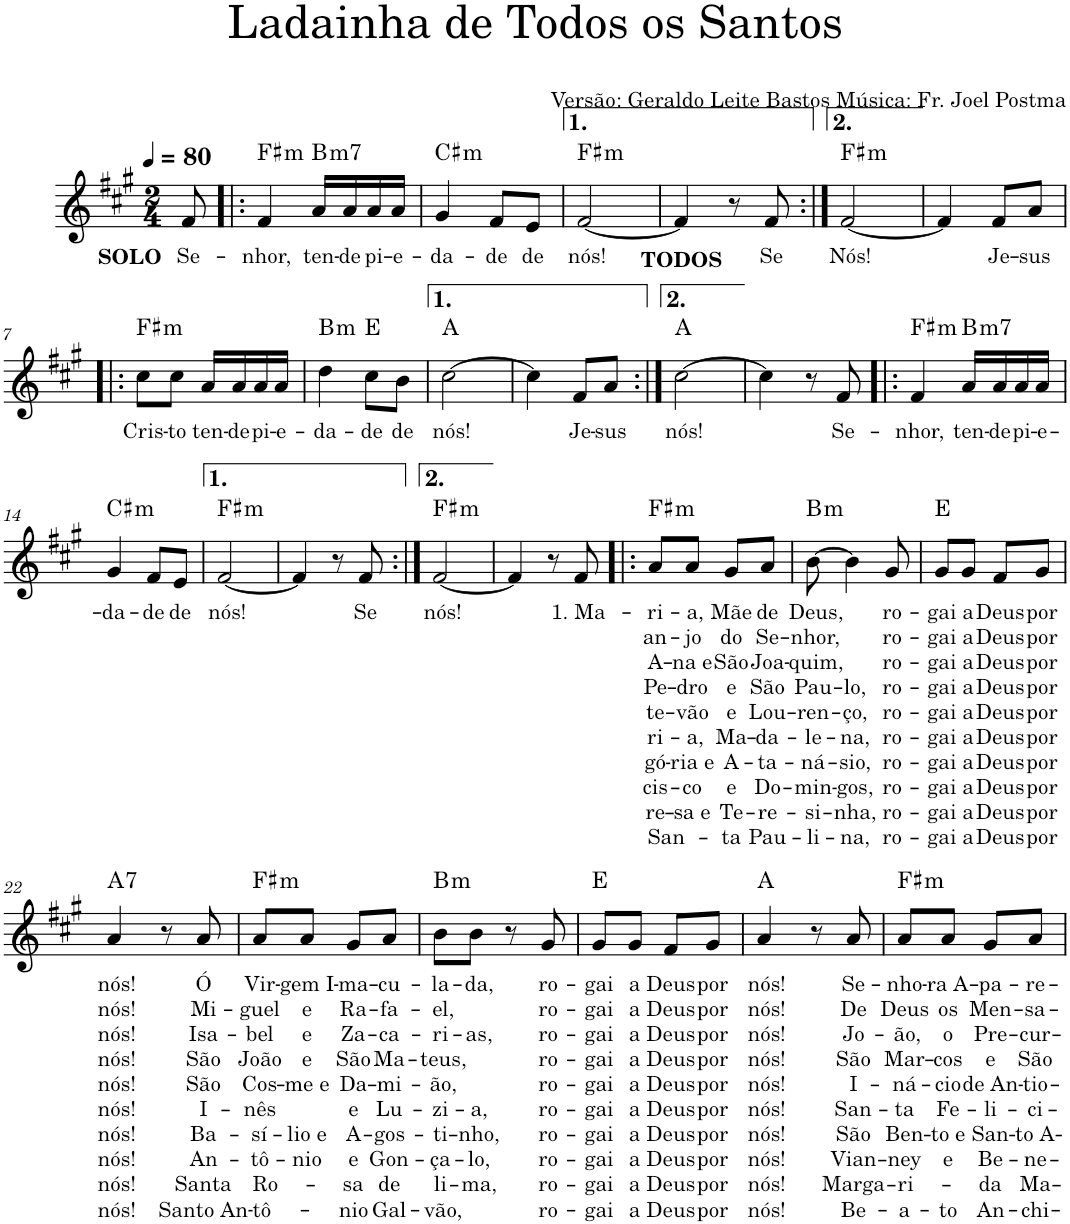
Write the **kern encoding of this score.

**kern	**text	**text	**text	**text	**text	**text	**text	**text	**text	**text	**harte
*part1	*part1	*part1	*part1	*part1	*part1	*part1	*part1	*part1	*part1	*part1	*part1
*staff1	*staff1	*staff1	*staff1	*staff1	*staff1	*staff1	*staff1	*staff1	*staff1	*staff1	*
*I"Voz	*	*	*	*	*	*	*	*	*	*	*
*I'Vo.	*	*	*	*	*	*	*	*	*	*	*
*clefG2	*	*	*	*	*	*	*	*	*	*	*
*k[f#c#g#]	*	*	*	*	*	*	*	*	*	*	*
*M2/4	*	*	*	*	*	*	*	*	*	*	*
*MM80	*	*	*	*	*	*	*	*	*	*	*
=	=	=	=	=	=	=	=	=	=	=	=
!LO:TX:b:B:t=SOLO	!	!	!	!	!	!	!	!	!	!	!
!	!LO:LY:b	!	!	!	!	!	!	!	!	!	!
8f#/	Se-	.	.	.	.	.	.	.	.	.	.
=1!|:	=1!|:	=1!|:	=1!|:	=1!|:	=1!|:	=1!|:	=1!|:	=1!|:	=1!|:	=1!|:	=1!|:
!	!LO:LY:b	!	!	!	!	!	!	!	!	!	!LO:H:kt=m
4f#/	-nhor,	.	.	.	.	.	.	.	.	.	F#:min
!	!LO:LY:b	!	!	!	!	!	!	!	!	!	!LO:H:kt=m7
16a/LL	ten-	.	.	.	.	.	.	.	.	.	B:min7
!	!LO:LY:b	!	!	!	!	!	!	!	!	!	!
16a/	-de	.	.	.	.	.	.	.	.	.	.
!	!LO:LY:b	!	!	!	!	!	!	!	!	!	!
16a/	pi-	.	.	.	.	.	.	.	.	.	.
!	!LO:LY:b	!	!	!	!	!	!	!	!	!	!
16a/JJ	-e-	.	.	.	.	.	.	.	.	.	.
=2	=2	=2	=2	=2	=2	=2	=2	=2	=2	=2	=2
!	!LO:LY:b	!	!	!	!	!	!	!	!	!	!LO:H:kt=m
4g#/	-da-	.	.	.	.	.	.	.	.	.	C#:min
!	!LO:LY:b	!	!	!	!	!	!	!	!	!	!
8f#/L	-de	.	.	.	.	.	.	.	.	.	.
!	!LO:LY:b	!	!	!	!	!	!	!	!	!	!
8e/J	de	.	.	.	.	.	.	.	.	.	.
=3	=3	=3	=3	=3	=3	=3	=3	=3	=3	=3	=3
!	!LO:LY:b	!	!	!	!	!	!	!	!	!	!LO:H:kt=m
[2f#/	nós!	.	.	.	.	.	.	.	.	.	F#:min
=4	=4	=4	=4	=4	=4	=4	=4	=4	=4	=4	=4
!LO:TX:b:B:t=TODOS	!	!	!	!	!	!	!	!	!	!	!
4f#/]	.	.	.	.	.	.	.	.	.	.	.
8r	.	.	.	.	.	.	.	.	.	.	.
!	!LO:LY:b	!	!	!	!	!	!	!	!	!	!
8f#/	Se	.	.	.	.	.	.	.	.	.	.
=5:|!	=5:|!	=5:|!	=5:|!	=5:|!	=5:|!	=5:|!	=5:|!	=5:|!	=5:|!	=5:|!	=5:|!
!	!LO:LY:b	!	!	!	!	!	!	!	!	!	!LO:H:kt=m
[2f#/	Nós!	.	.	.	.	.	.	.	.	.	F#:min
=6	=6	=6	=6	=6	=6	=6	=6	=6	=6	=6	=6
4f#/]	.	.	.	.	.	.	.	.	.	.	.
!	!LO:LY:b	!	!	!	!	!	!	!	!	!	!
8f#/L	Je-	.	.	.	.	.	.	.	.	.	.
!	!LO:LY:b	!	!	!	!	!	!	!	!	!	!
8a/J	-sus	.	.	.	.	.	.	.	.	.	.
!!LO:LB:g=z
=7!|:	=7!|:	=7!|:	=7!|:	=7!|:	=7!|:	=7!|:	=7!|:	=7!|:	=7!|:	=7!|:	=7!|:
!	!LO:LY:b	!	!	!	!	!	!	!	!	!	!LO:H:kt=m
8cc#\L	Cris-	.	.	.	.	.	.	.	.	.	F#:min
!	!LO:LY:b	!	!	!	!	!	!	!	!	!	!
8cc#\J	-to	.	.	.	.	.	.	.	.	.	.
!	!LO:LY:b	!	!	!	!	!	!	!	!	!	!
16a/LL	ten-	.	.	.	.	.	.	.	.	.	.
!	!LO:LY:b	!	!	!	!	!	!	!	!	!	!
16a/	-de	.	.	.	.	.	.	.	.	.	.
!	!LO:LY:b	!	!	!	!	!	!	!	!	!	!
16a/	pi-	.	.	.	.	.	.	.	.	.	.
!	!LO:LY:b	!	!	!	!	!	!	!	!	!	!
16a/JJ	-e-	.	.	.	.	.	.	.	.	.	.
=8	=8	=8	=8	=8	=8	=8	=8	=8	=8	=8	=8
!	!LO:LY:b	!	!	!	!	!	!	!	!	!	!LO:H:kt=m
4dd\	-da-	.	.	.	.	.	.	.	.	.	B:min
!	!LO:LY:b	!	!	!	!	!	!	!	!	!	!
8cc#\L	-de	.	.	.	.	.	.	.	.	.	E:maj
!	!LO:LY:b	!	!	!	!	!	!	!	!	!	!
8b\J	de	.	.	.	.	.	.	.	.	.	.
=9	=9	=9	=9	=9	=9	=9	=9	=9	=9	=9	=9
!	!LO:LY:b	!	!	!	!	!	!	!	!	!	!
[2cc#\	nós!	.	.	.	.	.	.	.	.	.	A:maj
=10	=10	=10	=10	=10	=10	=10	=10	=10	=10	=10	=10
4cc#\]	.	.	.	.	.	.	.	.	.	.	.
!	!LO:LY:b	!	!	!	!	!	!	!	!	!	!
8f#/L	Je-	.	.	.	.	.	.	.	.	.	.
!	!LO:LY:b	!	!	!	!	!	!	!	!	!	!
8a/J	-sus	.	.	.	.	.	.	.	.	.	.
=11:|!	=11:|!	=11:|!	=11:|!	=11:|!	=11:|!	=11:|!	=11:|!	=11:|!	=11:|!	=11:|!	=11:|!
!	!LO:LY:b	!	!	!	!	!	!	!	!	!	!
[2cc#\	nós!	.	.	.	.	.	.	.	.	.	A:maj
=12	=12	=12	=12	=12	=12	=12	=12	=12	=12	=12	=12
4cc#\]	.	.	.	.	.	.	.	.	.	.	.
8r	.	.	.	.	.	.	.	.	.	.	.
!	!LO:LY:b	!	!	!	!	!	!	!	!	!	!
8f#/	Se-	.	.	.	.	.	.	.	.	.	.
=13!|:	=13!|:	=13!|:	=13!|:	=13!|:	=13!|:	=13!|:	=13!|:	=13!|:	=13!|:	=13!|:	=13!|:
!	!LO:LY:b	!	!	!	!	!	!	!	!	!	!LO:H:kt=m
4f#/	-nhor,	.	.	.	.	.	.	.	.	.	F#:min
!	!LO:LY:b	!	!	!	!	!	!	!	!	!	!LO:H:kt=m7
16a/LL	ten-	.	.	.	.	.	.	.	.	.	B:min7
!	!LO:LY:b	!	!	!	!	!	!	!	!	!	!
16a/	-de	.	.	.	.	.	.	.	.	.	.
!	!LO:LY:b	!	!	!	!	!	!	!	!	!	!
16a/	pi-	.	.	.	.	.	.	.	.	.	.
!	!LO:LY:b	!	!	!	!	!	!	!	!	!	!
16a/JJ	-e-	.	.	.	.	.	.	.	.	.	.
!!LO:LB:g=z
=14	=14	=14	=14	=14	=14	=14	=14	=14	=14	=14	=14
!	!LO:LY:b	!	!	!	!	!	!	!	!	!	!LO:H:kt=m
4g#/	-da-	.	.	.	.	.	.	.	.	.	C#:min
!	!LO:LY:b	!	!	!	!	!	!	!	!	!	!
8f#/L	-de	.	.	.	.	.	.	.	.	.	.
!	!LO:LY:b	!	!	!	!	!	!	!	!	!	!
8e/J	de	.	.	.	.	.	.	.	.	.	.
=15	=15	=15	=15	=15	=15	=15	=15	=15	=15	=15	=15
!	!LO:LY:b	!	!	!	!	!	!	!	!	!	!LO:H:kt=m
[2f#/	nós!	.	.	.	.	.	.	.	.	.	F#:min
=16	=16	=16	=16	=16	=16	=16	=16	=16	=16	=16	=16
4f#/]	.	.	.	.	.	.	.	.	.	.	.
8r	.	.	.	.	.	.	.	.	.	.	.
!	!LO:LY:b	!	!	!	!	!	!	!	!	!	!
8f#/	Se	.	.	.	.	.	.	.	.	.	.
=17:|!	=17:|!	=17:|!	=17:|!	=17:|!	=17:|!	=17:|!	=17:|!	=17:|!	=17:|!	=17:|!	=17:|!
!	!LO:LY:b	!	!	!	!	!	!	!	!	!	!LO:H:kt=m
[2f#/	nós!	.	.	.	.	.	.	.	.	.	F#:min
=18	=18	=18	=18	=18	=18	=18	=18	=18	=18	=18	=18
4f#/]	.	.	.	.	.	.	.	.	.	.	.
8r	.	.	.	.	.	.	.	.	.	.	.
!	!LO:LY:b	!	!	!	!	!	!	!	!	!	!
8f#/	1. Ma-	.	.	.	.	.	.	.	.	.	.
=19!|:	=19!|:	=19!|:	=19!|:	=19!|:	=19!|:	=19!|:	=19!|:	=19!|:	=19!|:	=19!|:	=19!|:
!	!LO:LY:b	!LO:LY:b	!LO:LY:b	!LO:LY:b	!LO:LY:b	!LO:LY:b	!LO:LY:b	!LO:LY:b	!LO:LY:b	!LO:LY:b	!LO:H:kt=m
8a/L	-ri-	an-	A-	Pe-	te-	ri-	gó-	cis-	re-	San-	F#:min
!	!LO:LY:b	!LO:LY:b	!LO:LY:b	!LO:LY:b	!LO:LY:b	!LO:LY:b	!LO:LY:b	!LO:LY:b	!LO:LY:b	!	!
8a/J	-a,	-jo	-na e	-dro	-vão	-a,	-ria e	-co	-sa e	.	.
!	!LO:LY:b	!LO:LY:b	!LO:LY:b	!LO:LY:b	!LO:LY:b	!LO:LY:b	!LO:LY:b	!LO:LY:b	!LO:LY:b	!LO:LY:b	!
8g#/L	Mãe	do	São	e	e	Ma-	A-	e	Te-	-ta	.
!	!LO:LY:b	!LO:LY:b	!LO:LY:b	!LO:LY:b	!LO:LY:b	!LO:LY:b	!LO:LY:b	!LO:LY:b	!LO:LY:b	!LO:LY:b	!
8a/J	de	Se-	Joa-	São	Lou-	-da-	-ta-	Do-	-re-	Pau-	.
=20	=20	=20	=20	=20	=20	=20	=20	=20	=20	=20	=20
!	!LO:LY:b	!LO:LY:b	!LO:LY:b	!LO:LY:b	!LO:LY:b	!LO:LY:b	!LO:LY:b	!LO:LY:b	!LO:LY:b	!LO:LY:b	!LO:H:kt=m
[8b\	Deus,	-nhor,	-quim,	Pau-	-ren-	-le-	-ná-	-min-	-si-	-li-	B:min
!	!	!	!	!LO:LY:b	!LO:LY:b	!LO:LY:b	!LO:LY:b	!LO:LY:b	!LO:LY:b	!LO:LY:b	!
4b\]	.	.	.	-lo,	-ço,	-na,	-sio,	-gos,	-nha,	-na,	.
!	!LO:LY:b	!LO:LY:b	!LO:LY:b	!LO:LY:b	!LO:LY:b	!LO:LY:b	!LO:LY:b	!LO:LY:b	!LO:LY:b	!LO:LY:b	!
8g#/	ro-	ro-	ro-	ro-	ro-	ro-	ro-	ro-	ro-	ro-	.
=21	=21	=21	=21	=21	=21	=21	=21	=21	=21	=21	=21
!	!LO:LY:b	!LO:LY:b	!LO:LY:b	!LO:LY:b	!LO:LY:b	!LO:LY:b	!LO:LY:b	!LO:LY:b	!LO:LY:b	!LO:LY:b	!
8g#/L	-gai	-gai	-gai	-gai	-gai	-gai	-gai	-gai	-gai	-gai	E:maj
!	!LO:LY:b	!LO:LY:b	!LO:LY:b	!LO:LY:b	!LO:LY:b	!LO:LY:b	!LO:LY:b	!LO:LY:b	!LO:LY:b	!LO:LY:b	!
8g#/J	a	a	a	a	a	a	a	a	a	a	.
!	!LO:LY:b	!LO:LY:b	!LO:LY:b	!LO:LY:b	!LO:LY:b	!LO:LY:b	!LO:LY:b	!LO:LY:b	!LO:LY:b	!LO:LY:b	!
8f#/L	Deus	Deus	Deus	Deus	Deus	Deus	Deus	Deus	Deus	Deus	.
!	!LO:LY:b	!LO:LY:b	!LO:LY:b	!LO:LY:b	!LO:LY:b	!LO:LY:b	!LO:LY:b	!LO:LY:b	!LO:LY:b	!LO:LY:b	!
8g#/J	por	por	por	por	por	por	por	por	por	por	.
!!LO:LB:g=z
=22	=22	=22	=22	=22	=22	=22	=22	=22	=22	=22	=22
!	!LO:LY:b	!LO:LY:b	!LO:LY:b	!LO:LY:b	!LO:LY:b	!LO:LY:b	!LO:LY:b	!LO:LY:b	!LO:LY:b	!LO:LY:b	!LO:H:kt=7
4a/	nós!	nós!	nós!	nós!	nós!	nós!	nós!	nós!	nós!	nós!	A:7
8r	.	.	.	.	.	.	.	.	.	.	.
!	!LO:LY:b	!LO:LY:b	!LO:LY:b	!LO:LY:b	!LO:LY:b	!LO:LY:b	!LO:LY:b	!LO:LY:b	!LO:LY:b	!LO:LY:b	!
8a/	Ó	Mi-	Isa-	São	São	I-	Ba-	An-	Santa	Santo An-	.
=23	=23	=23	=23	=23	=23	=23	=23	=23	=23	=23	=23
!	!LO:LY:b	!LO:LY:b	!LO:LY:b	!LO:LY:b	!LO:LY:b	!LO:LY:b	!LO:LY:b	!LO:LY:b	!LO:LY:b	!LO:LY:b	!LO:H:kt=m
8a/L	Vir-	-guel	-bel	João	Cos-	-nês	-sí-	-tô-	Ro-	-tô-	F#:min
!	!LO:LY:b	!LO:LY:b	!LO:LY:b	!LO:LY:b	!LO:LY:b	!	!LO:LY:b	!LO:LY:b	!	!	!
8a/J	-gem I-	e	e	e	-me e	.	-lio e	-nio	.	.	.
!	!LO:LY:b	!LO:LY:b	!LO:LY:b	!LO:LY:b	!LO:LY:b	!LO:LY:b	!LO:LY:b	!LO:LY:b	!LO:LY:b	!LO:LY:b	!
8g#/L	-ma-	Ra-	Za-	São	Da-	e	A-	e	-sa	-nio	.
!	!LO:LY:b	!LO:LY:b	!LO:LY:b	!LO:LY:b	!LO:LY:b	!LO:LY:b	!LO:LY:b	!LO:LY:b	!LO:LY:b	!LO:LY:b	!
8a/J	-cu-	-fa-	-ca-	Ma-	-mi-	Lu-	-gos-	Gon-	de	Gal-	.
=24	=24	=24	=24	=24	=24	=24	=24	=24	=24	=24	=24
!	!LO:LY:b	!LO:LY:b	!LO:LY:b	!LO:LY:b	!LO:LY:b	!LO:LY:b	!LO:LY:b	!LO:LY:b	!LO:LY:b	!LO:LY:b	!LO:H:kt=m
8b\L	-la-	-el,	-ri-	-teus,	-ão,	-zi-	-ti-	-ça-	li-	-vão,	B:min
!	!LO:LY:b	!	!LO:LY:b	!	!	!LO:LY:b	!LO:LY:b	!LO:LY:b	!LO:LY:b	!	!
8b\J	-da,	.	-as,	.	.	-a,	-nho,	-lo,	-ma,	.	.
8r	.	.	.	.	.	.	.	.	.	.	.
!	!LO:LY:b	!LO:LY:b	!LO:LY:b	!LO:LY:b	!LO:LY:b	!LO:LY:b	!LO:LY:b	!LO:LY:b	!LO:LY:b	!LO:LY:b	!
8g#/	ro-	ro-	ro-	ro-	ro-	ro-	ro-	ro-	ro-	ro-	.
=25	=25	=25	=25	=25	=25	=25	=25	=25	=25	=25	=25
!	!LO:LY:b	!LO:LY:b	!LO:LY:b	!LO:LY:b	!LO:LY:b	!LO:LY:b	!LO:LY:b	!LO:LY:b	!LO:LY:b	!LO:LY:b	!
8g#/L	-gai	-gai	-gai	-gai	-gai	-gai	-gai	-gai	-gai	-gai	E:maj
!	!LO:LY:b	!LO:LY:b	!LO:LY:b	!LO:LY:b	!LO:LY:b	!LO:LY:b	!LO:LY:b	!LO:LY:b	!LO:LY:b	!LO:LY:b	!
8g#/J	a	a	a	a	a	a	a	a	a	a	.
!	!LO:LY:b	!LO:LY:b	!LO:LY:b	!LO:LY:b	!LO:LY:b	!LO:LY:b	!LO:LY:b	!LO:LY:b	!LO:LY:b	!LO:LY:b	!
8f#/L	Deus	Deus	Deus	Deus	Deus	Deus	Deus	Deus	Deus	Deus	.
!	!LO:LY:b	!LO:LY:b	!LO:LY:b	!LO:LY:b	!LO:LY:b	!LO:LY:b	!LO:LY:b	!LO:LY:b	!LO:LY:b	!LO:LY:b	!
8g#/J	por	por	por	por	por	por	por	por	por	por	.
=26	=26	=26	=26	=26	=26	=26	=26	=26	=26	=26	=26
!	!LO:LY:b	!LO:LY:b	!LO:LY:b	!LO:LY:b	!LO:LY:b	!LO:LY:b	!LO:LY:b	!LO:LY:b	!LO:LY:b	!LO:LY:b	!
4a/	nós!	nós!	nós!	nós!	nós!	nós!	nós!	nós!	nós!	nós!	A:maj
8r	.	.	.	.	.	.	.	.	.	.	.
!	!LO:LY:b	!LO:LY:b	!LO:LY:b	!LO:LY:b	!LO:LY:b	!LO:LY:b	!LO:LY:b	!LO:LY:b	!LO:LY:b	!LO:LY:b	!
8a/	Se-	De	Jo-	São	I-	San-	São	Vian-	Marga-	Be-	.
=27	=27	=27	=27	=27	=27	=27	=27	=27	=27	=27	=27
!	!LO:LY:b	!LO:LY:b	!LO:LY:b	!LO:LY:b	!LO:LY:b	!LO:LY:b	!LO:LY:b	!LO:LY:b	!LO:LY:b	!LO:LY:b	!LO:H:kt=m
8a/L	-nho-	Deus	-ão,	Mar-	-ná-	-ta	Ben-	-ney	-ri-	-a-	F#:min
!	!LO:LY:b	!LO:LY:b	!LO:LY:b	!LO:LY:b	!LO:LY:b	!LO:LY:b	!LO:LY:b	!LO:LY:b	!	!LO:LY:b	!
8a/J	-ra A-	os	o	-cos	-cio	Fe-	-to e	e	.	-to	.
!	!LO:LY:b	!LO:LY:b	!LO:LY:b	!LO:LY:b	!LO:LY:b	!LO:LY:b	!LO:LY:b	!LO:LY:b	!LO:LY:b	!LO:LY:b	!
8g#/L	-pa-	Men-	Pre-	e	de An-	-li-	San-	Be-	-da	An-	.
!	!LO:LY:b	!LO:LY:b	!LO:LY:b	!LO:LY:b	!LO:LY:b	!LO:LY:b	!LO:LY:b	!LO:LY:b	!LO:LY:b	!LO:LY:b	!
8a/J	-re-	-sa-	-cur-	São	-tio-	-ci-	-to A-	-ne-	Ma-	-chi-	.
=	=	=	=	=	=	=	=	=	=	=	=
*-	*-	*-	*-	*-	*-	*-	*-	*-	*-	*-	*-
